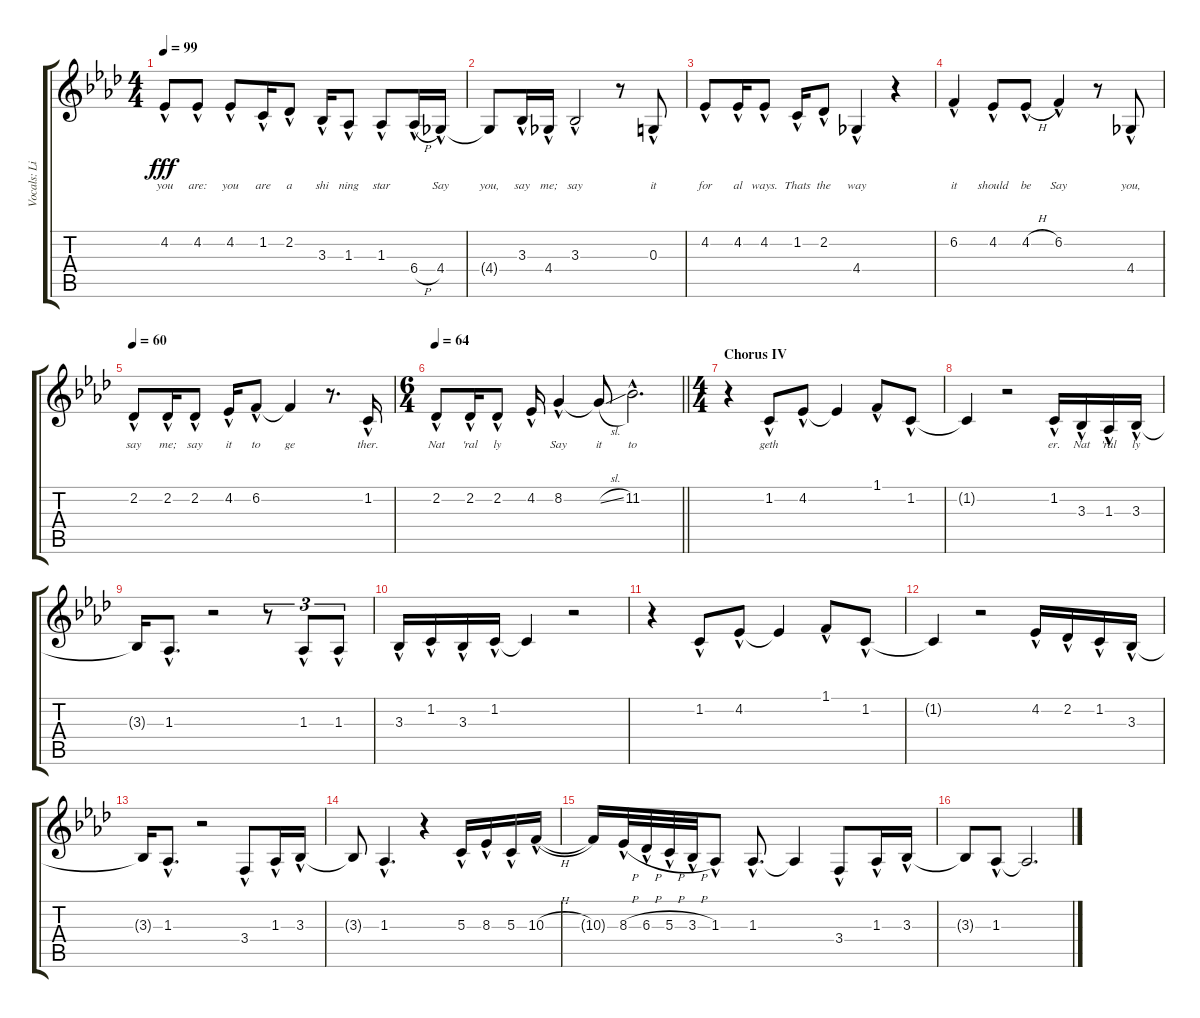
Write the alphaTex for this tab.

\track ("Vocals: Lionel" "Vocals: Li") {instrument lead2sawtooth}
\staff {score tabs}
\tuning (E4 B3 G3 D3 A2 E2) {hide}
\ts (4 4)
\tempo 99
\clef g2
\ks ab
4.2{hac}.8{lyrics (0 "you") lyrics (1 "") lyrics (2 "") lyrics (3 "") lyrics (4 "") dy fff} 4.2{hac}.8{lyrics (0 "are:") lyrics (1 "") lyrics (2 "") lyrics (3 "") lyrics (4 "")} 4.2{hac}.8{lyrics (0 "you") lyrics (1 "") lyrics (2 "") lyrics (3 "") lyrics (4 "")} 1.2{hac}.16{lyrics (0 "are") lyrics (1 "") lyrics (2 "") lyrics (3 "") lyrics (4 "")} 2.2{hac}.8{lyrics (0 "a") lyrics (1 "") lyrics (2 "") lyrics (3 "") lyrics (4 "")} 3.3{hac}.16{lyrics (0 "shi") lyrics (1 "") lyrics (2 "") lyrics (3 "") lyrics (4 "")} 1.3{hac}.8{lyrics (0 "ning") lyrics (1 "") lyrics (2 "") lyrics (3 "") lyrics (4 "")} 1.3{hac}.8{lyrics (0 "star") lyrics (1 "") lyrics (2 "") lyrics (3 "") lyrics (4 "")} 6.4{h hac}.16{lyrics (0 "") lyrics (1 "") lyrics (2 "") lyrics (3 "") lyrics (4 "")} 4.4{hac}.16{lyrics (0 "Say") lyrics (1 "") lyrics (2 "") lyrics (3 "") lyrics (4 "")} |
4.4{t}.8{lyrics (0 "you,") lyrics (1 "") lyrics (2 "") lyrics (3 "") lyrics (4 "")} 3.3{hac}.16{lyrics (0 "say") lyrics (1 "") lyrics (2 "") lyrics (3 "") lyrics (4 "")} 4.4{hac}.16{lyrics (0 "me;") lyrics (1 "") lyrics (2 "") lyrics (3 "") lyrics (4 "")} 3.3{hac}.2{lyrics (0 "say") lyrics (1 "") lyrics (2 "") lyrics (3 "") lyrics (4 "")} r.8 0.3{hac}.8{lyrics (0 "it") lyrics (1 "") lyrics (2 "") lyrics (3 "") lyrics (4 "")} |
4.2{hac}.8{lyrics (0 "for") lyrics (1 "") lyrics (2 "") lyrics (3 "") lyrics (4 "")} 4.2{hac}.16{lyrics (0 "al") lyrics (1 "") lyrics (2 "") lyrics (3 "") lyrics (4 "")} 4.2{hac}.8{lyrics (0 "ways.") lyrics (1 "") lyrics (2 "") lyrics (3 "") lyrics (4 "")} 1.2{hac}.16{lyrics (0 "Thats") lyrics (1 "") lyrics (2 "") lyrics (3 "") lyrics (4 "")} 2.2{hac}.8{lyrics (0 "the") lyrics (1 "") lyrics (2 "") lyrics (3 "") lyrics (4 "")} 4.4{hac}.4{lyrics (0 "way") lyrics (1 "") lyrics (2 "") lyrics (3 "") lyrics (4 "")} r.4 |
6.2{hac}.4{lyrics (0 "it") lyrics (1 "") lyrics (2 "") lyrics (3 "") lyrics (4 "")} 4.2{hac}.8{lyrics (0 "should") lyrics (1 "") lyrics (2 "") lyrics (3 "") lyrics (4 "")} 4.2{h hac}.8{lyrics (0 "be") lyrics (1 "") lyrics (2 "") lyrics (3 "") lyrics (4 "")} 6.2{hac}.4{lyrics (0 "Say") lyrics (1 "") lyrics (2 "") lyrics (3 "") lyrics (4 "")} r.8 4.4{hac}.8{lyrics (0 "you,") lyrics (1 "") lyrics (2 "") lyrics (3 "") lyrics (4 "")} |
\tempo 60
2.2{hac}.8{lyrics (0 "say") lyrics (1 "") lyrics (2 "") lyrics (3 "") lyrics (4 "")} 2.2{hac}.16{lyrics (0 "me;") lyrics (1 "") lyrics (2 "") lyrics (3 "") lyrics (4 "")} 2.2{hac}.8{lyrics (0 "say") lyrics (1 "") lyrics (2 "") lyrics (3 "") lyrics (4 "")} 4.2{hac}.16{lyrics (0 "it") lyrics (1 "") lyrics (2 "") lyrics (3 "") lyrics (4 "")} 6.2{hac}.8{lyrics (0 "to") lyrics (1 "") lyrics (2 "") lyrics (3 "") lyrics (4 "")} 6.2{t}.4{lyrics (0 "ge") lyrics (1 "") lyrics (2 "") lyrics (3 "") lyrics (4 "")} r.8{d} 1.2{hac}.16{lyrics (0 "ther.") lyrics (1 "") lyrics (2 "") lyrics (3 "") lyrics (4 "")} |
\ts (6 4)
\tempo 64
\barLineRight lightlight
2.2{hac}.8{lyrics (0 "Nat") lyrics (1 "") lyrics (2 "") lyrics (3 "") lyrics (4 "")} 2.2{hac}.16{lyrics (0 "'ral") lyrics (1 "") lyrics (2 "") lyrics (3 "") lyrics (4 "")} 2.2{hac}.8{lyrics (0 "ly") lyrics (1 "") lyrics (2 "") lyrics (3 "") lyrics (4 "")} 4.2{hac}.16{lyrics (0 "") lyrics (1 "") lyrics (2 "") lyrics (3 "") lyrics (4 "")} 8.2{hac}.4{lyrics (0 "Say") lyrics (1 "") lyrics (2 "") lyrics (3 "") lyrics (4 "")} 8.2{sl t}.8{lyrics (0 "it") lyrics (1 "") lyrics (2 "") lyrics (3 "") lyrics (4 "")} 11.2{hac}.2{d lyrics (0 "to") lyrics (1 "") lyrics (2 "") lyrics (3 "") lyrics (4 "")} |
\ts (4 4)
\section ("" "Chorus IV")
r.4 1.2{hac}.8{lyrics (0 "geth") lyrics (1 "") lyrics (2 "") lyrics (3 "") lyrics (4 "")} 4.2{hac}.8{lyrics (0 "") lyrics (1 "") lyrics (2 "") lyrics (3 "") lyrics (4 "")} 4.2{t}.4{lyrics (0 "") lyrics (1 "") lyrics (2 "") lyrics (3 "") lyrics (4 "")} 1.1{hac}.8{lyrics (0 "") lyrics (1 "") lyrics (2 "") lyrics (3 "") lyrics (4 "")} 1.2{hac}.8{lyrics (0 "") lyrics (1 "") lyrics (2 "") lyrics (3 "") lyrics (4 "")} |
1.2{t}.4{lyrics (0 "") lyrics (1 "") lyrics (2 "") lyrics (3 "") lyrics (4 "")} r.2 1.2{hac}.16{lyrics (0 "er.") lyrics (1 "") lyrics (2 "") lyrics (3 "") lyrics (4 "")} 3.3{hac}.16{lyrics (0 "Nat") lyrics (1 "") lyrics (2 "") lyrics (3 "") lyrics (4 "")} 1.3{hac}.16{lyrics (0 "'ral") lyrics (1 "") lyrics (2 "") lyrics (3 "") lyrics (4 "")} 3.3{hac}.16{lyrics (0 "ly") lyrics (1 "") lyrics (2 "") lyrics (3 "") lyrics (4 "")} |
3.3{t}.16{lyrics (0 "") lyrics (1 "") lyrics (2 "") lyrics (3 "") lyrics (4 "")} 1.3{hac}.8{d} r.2 r.8{tu (3 2)} 1.3{hac}.8{tu (3 2)} 1.3{hac}.8{tu (3 2)} |
3.3{hac}.16 1.2{hac}.16 3.3{hac}.16 1.2{hac}.16 1.2{t}.4 r.2 |
r.4 1.2{hac}.8 4.2{hac}.8 4.2{t}.4 1.1{hac}.8 1.2{hac}.8 |
1.2{t}.4 r.2 4.2{hac}.16 2.2{hac}.16 1.2{hac}.16 3.3{hac}.16 |
3.3{t}.16 1.3{hac}.8{d} r.2 3.4{hac}.8 1.3{hac}.16 3.3{hac}.16 |
3.3{t}.8 1.3{hac}.4{d} r.4 5.3{hac}.16 8.3{hac}.16 5.3{hac}.16 10.3{h hac}.16 |
10.3{t}.16 8.3{h hac}.32 6.3{h hac}.32 5.3{h hac}.32 3.3{h hac}.32 1.3{hac}.8 1.3{hac}.8{d} 1.3{t}.4 3.4{hac}.8 1.3{hac}.16 3.3{hac}.16 |
3.3{t}.8 1.3{hac}.8{volume 0} 1.3{t}.2{d}
